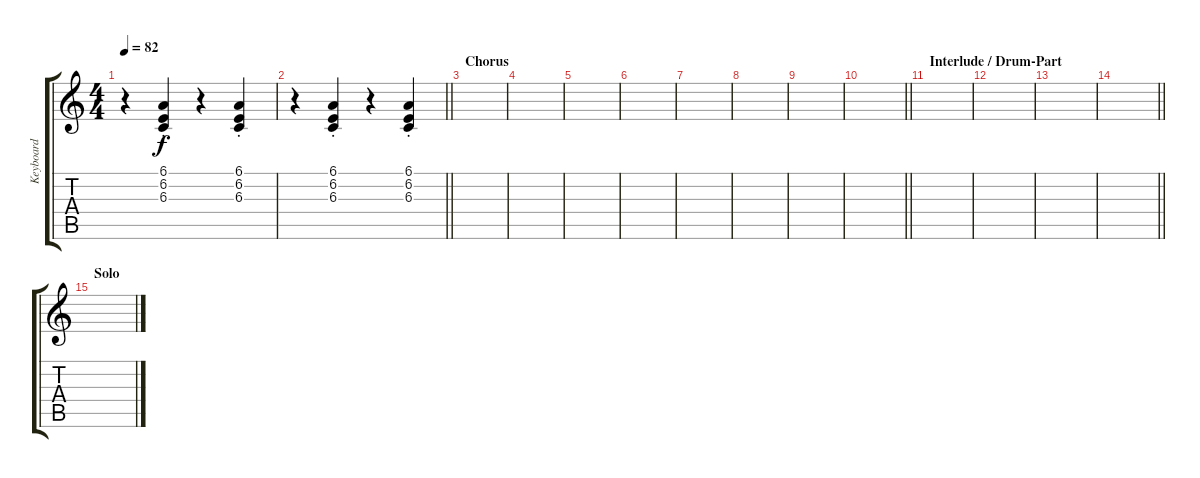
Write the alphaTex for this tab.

\track ("Keyboard" "Keyboard") {instrument synthstrings1}
\staff {score tabs}
\tuning (Eb4 Bb3 Gb3 Db3 Ab2 Eb2) {hide}
\ts (4 4)
\tempo 82
\clef g2
\ks c
r.4{dy f} (6.1{st} 6.2{st} 6.3{st}).4 r.4 (6.1{st} 6.2{st} 6.3{st}).4 |
\barLineRight lightlight
r.4 (6.1{st} 6.2{st} 6.3{st}).4 r.4 (6.1{st} 6.2{st} 6.3{st}).4 |
\section ("" "Chorus")
|
|
|
|
|
|
|
\barLineRight lightlight
|
\section ("" "Interlude / Drum-Part")
|
|
|
\barLineRight lightlight
|
\section ("" "Solo")
